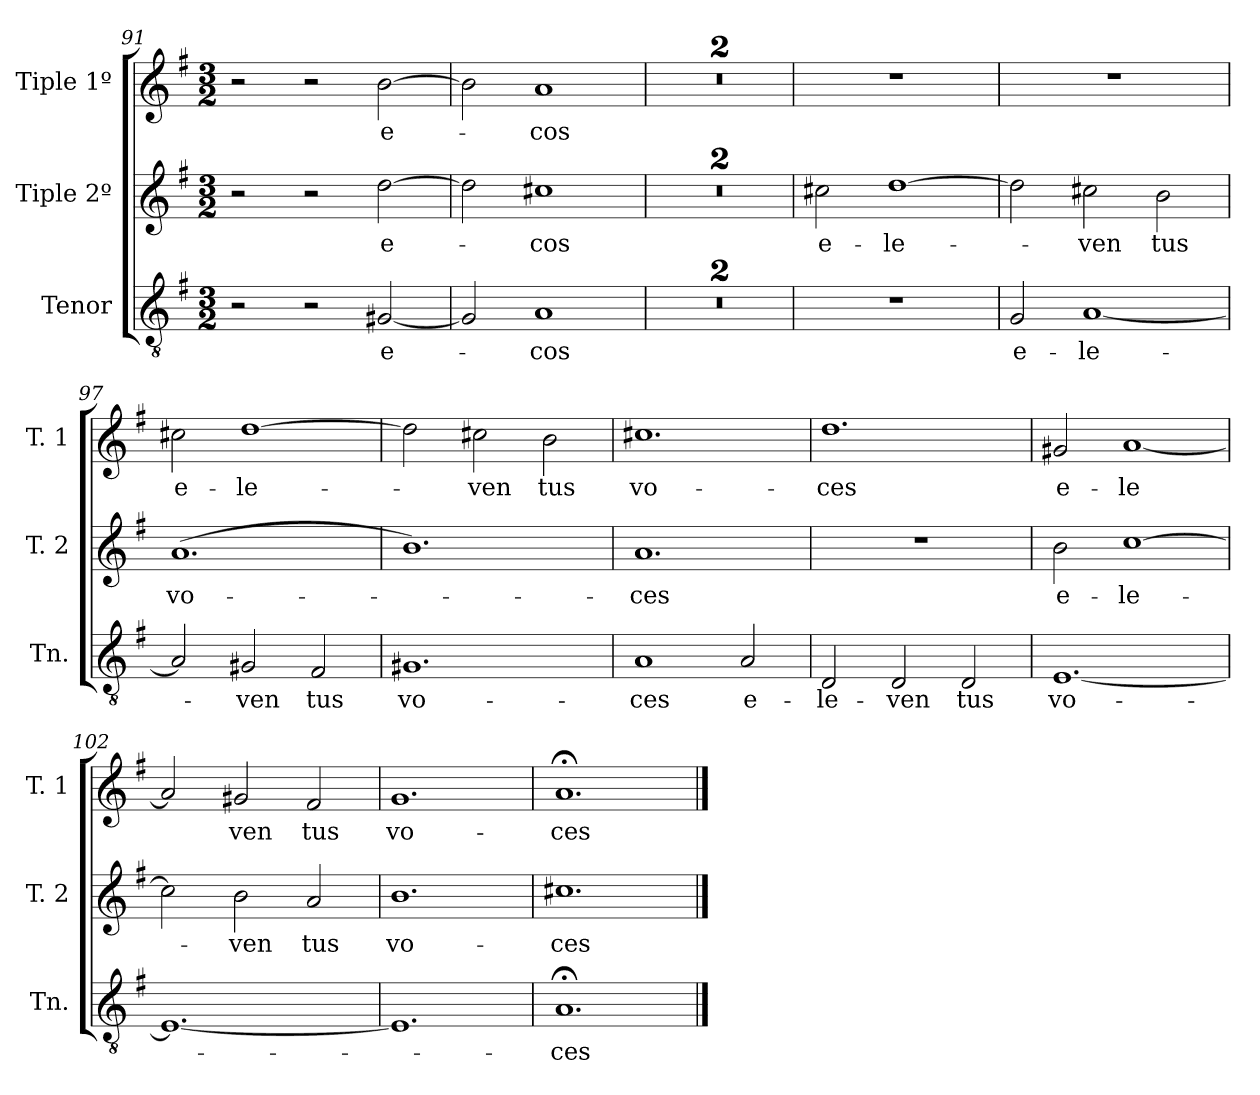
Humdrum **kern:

**kern	**text	**kern	**text	**kern	**text
*part3	*part3	*part2	*part2	*part1	*part1
*staff3	*staff3	*staff2	*staff2	*staff1	*staff1
*I"Tenor	*	*I"Tiple 2º	*	*I"Tiple 1º	*
*I'Tn.	*	*I'T. 2	*	*I'T. 1	*
*clefGv2	*	*clefG2	*	*clefG2	*
*k[f#]	*	*k[f#]	*	*k[f#]	*
*M3/2	*	*M3/2	*	*M3/2	*
=91	=91	=91	=91	=91	=91
2r	.	2r	.	2r	.
2r	.	2r	.	2r	.
[2G#X	e-	[2dd	e-	[2b	e-
=92	=92	=92	=92	=92	=92
2G#]	.	2dd]	.	2b]	.
1A	-cos	1cc#X	-cos	1a	-cos
=93	=93	=93	=93	=93	=93
1.r	.	1.r	.	1.r	.
=94	=94	=94	=94	=94	=94
1.r	.	1.r	.	1.r	.
=95	=95	=95	=95	=95	=95
1.r	.	2cc#X	e-	1.r	.
.	.	[1dd	-le-	.	.
=96	=96	=96	=96	=96	=96
2G	e-	2dd]	.	1.r	.
[1A	-le-	2cc#X	-ven	.	.
.	.	2b	tus	.	.
=97	=97	=97	=97	=97	=97
2A]	.	(1.a	vo-	2cc#X	e-
2G#X	-ven	.	.	[1dd	-le-
2F#	tus	.	.	.	.
=98	=98	=98	=98	=98	=98
1.G#X	vo-	1.b)	.	2dd]	.
.	.	.	.	2cc#X	-ven
.	.	.	.	2b	tus
=99	=99	=99	=99	=99	=99
1A	-ces	1.a	-ces	1.cc#X	vo-
2A	e-	.	.	.	.
=100	=100	=100	=100	=100	=100
2D	-le-	1.r	.	1.dd	-ces
2D	-ven	.	.	.	.
2D	tus	.	.	.	.
=101	=101	=101	=101	=101	=101
[1.E	vo-	2b	e-	2g#X	e-
.	.	[1cc	-le-	[1a	-le
=102	=102	=102	=102	=102	=102
1.E_	.	2cc]	.	2a]	.
.	.	2b	-ven	2g#X	-ven
.	.	2a	tus	2f#	tus
=103	=103	=103	=103	=103	=103
1.E]	.	1.b	vo-	1.g	vo-
=104	=104	=104	=104	=104	=104
1.A;<	-ces	1.cc#X	-ces	1.a;<	-ces
==	==	==	==	==	==
*-	*-	*-	*-	*-	*-
